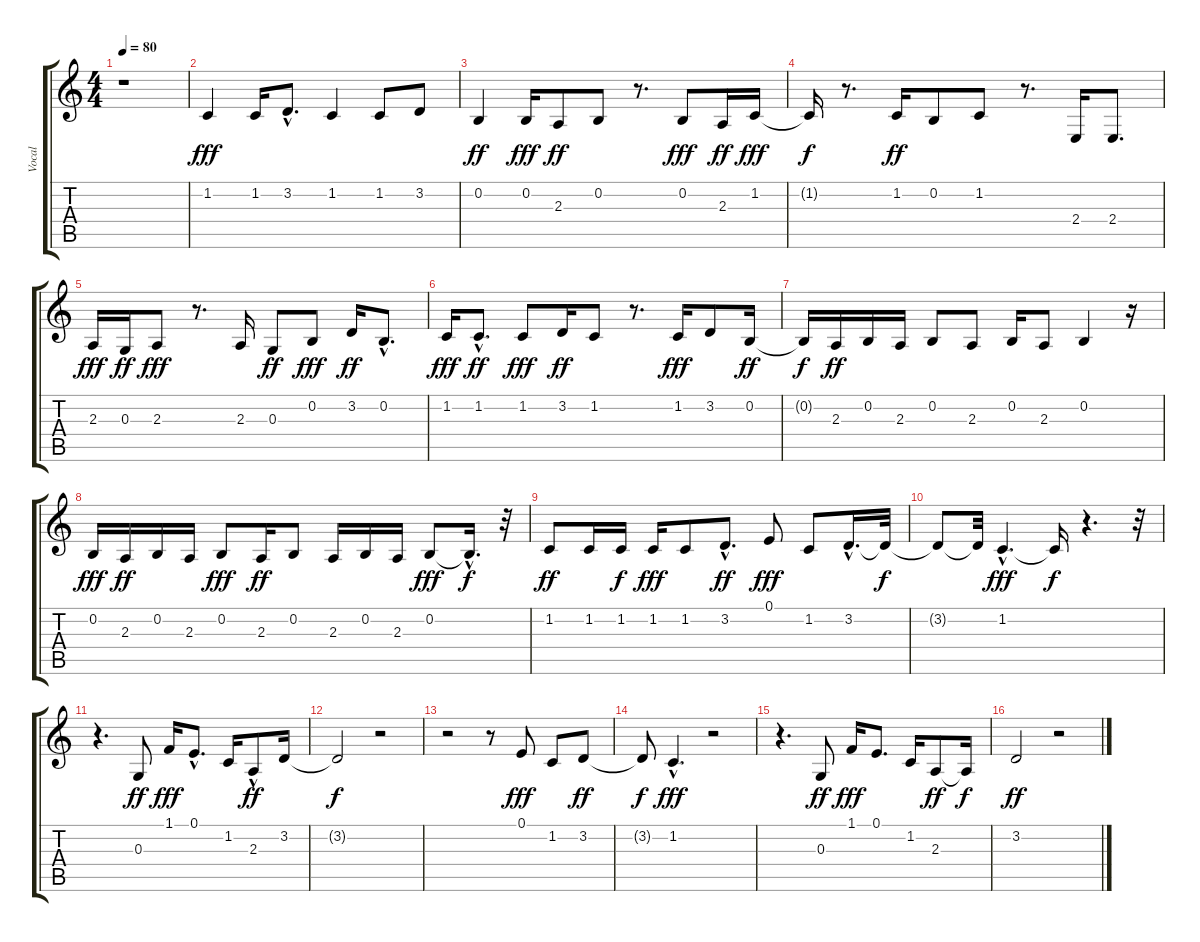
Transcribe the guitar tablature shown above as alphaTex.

\track ("Vocal" "Vocal") {instrument acousticgrandpiano}
\staff {score tabs}
\tuning (E4 B3 G3 D3 A2 E2) {hide}
\ts (4 4)
\tempo 80
\clef g2
\ks c
r.1{dy f} |
1.2.4{dy fff} 1.2.16 3.2{hac}.8{d} 1.2.4 1.2.8 3.2.8 |
0.2.4{dy ff} 0.2.16{dy fff} 2.3.8{dy ff} 0.2.8 r.8{d} 0.2.8{dy fff} 2.3.16{dy ff} 1.2.16{dy fff} |
1.2{t}.16{dy f} r.8{d} 1.2.16{dy ff} 0.2.8 1.2.8 r.8{d} 2.4.16 2.4.8{d} |
2.3.16{dy fff} 0.3.16{dy ff} 2.3.8{dy fff} r.8{d} 2.3.16 0.3.8{dy ff} 0.2.8{dy fff} 3.2.16{dy ff} 0.2{hac}.8{d} |
1.2.16{dy fff} 1.2{hac}.8{d dy ff} 1.2.8{dy fff} 3.2.16{dy ff} 1.2.8 r.8{d} 1.2.16{dy fff} 3.2.8 0.2.16{dy ff} |
0.2{t}.16{dy f} 2.3.16{dy ff} 0.2.16 2.3.16 0.2.8 2.3.8 0.2.16 2.3.8 0.2.4 r.16 |
0.2.16{dy fff} 2.3.16{dy ff} 0.2.16 2.3.16 0.2.8{dy fff} 2.3.16{dy ff} 0.2.8 2.3.16 0.2.16 2.3.16 0.2.8{dy fff} 0.2{hac t}.16{d dy f} r.32 |
1.2.8{dy ff} 1.2.16 1.2.16{dy f} 1.2.16{dy fff} 1.2.8 3.2{hac}.8{d dy ff} 0.1.8{dy fff} 1.2.8 3.2{hac}.16{d} 3.2{t}.32{dy f} |
3.2{t}.8 3.2{t}.32 1.2{hac}.4{d dy fff} 1.2{t}.16{dy f} r.4{d} r.32 |
r.4{d} 0.3.8{dy ff} 1.1.16{dy fff} 0.1{hac}.8{d} 1.2.16 2.3{hac}.8{dy ff} 3.2.16 |
3.2{t}.2{dy f} r.2 |
r.2 r.8 0.1.8{dy fff} 1.2.8 3.2.8{dy ff} |
3.2{t}.8{dy f} 1.2{hac}.4{d dy fff} r.2 |
r.4{d} 0.3.8{dy ff} 1.1.16{dy fff} 0.1.8{d} 1.2.16 2.3.8{dy ff} 2.3{t}.16{dy f} |
3.2.2{dy ff} r.2
